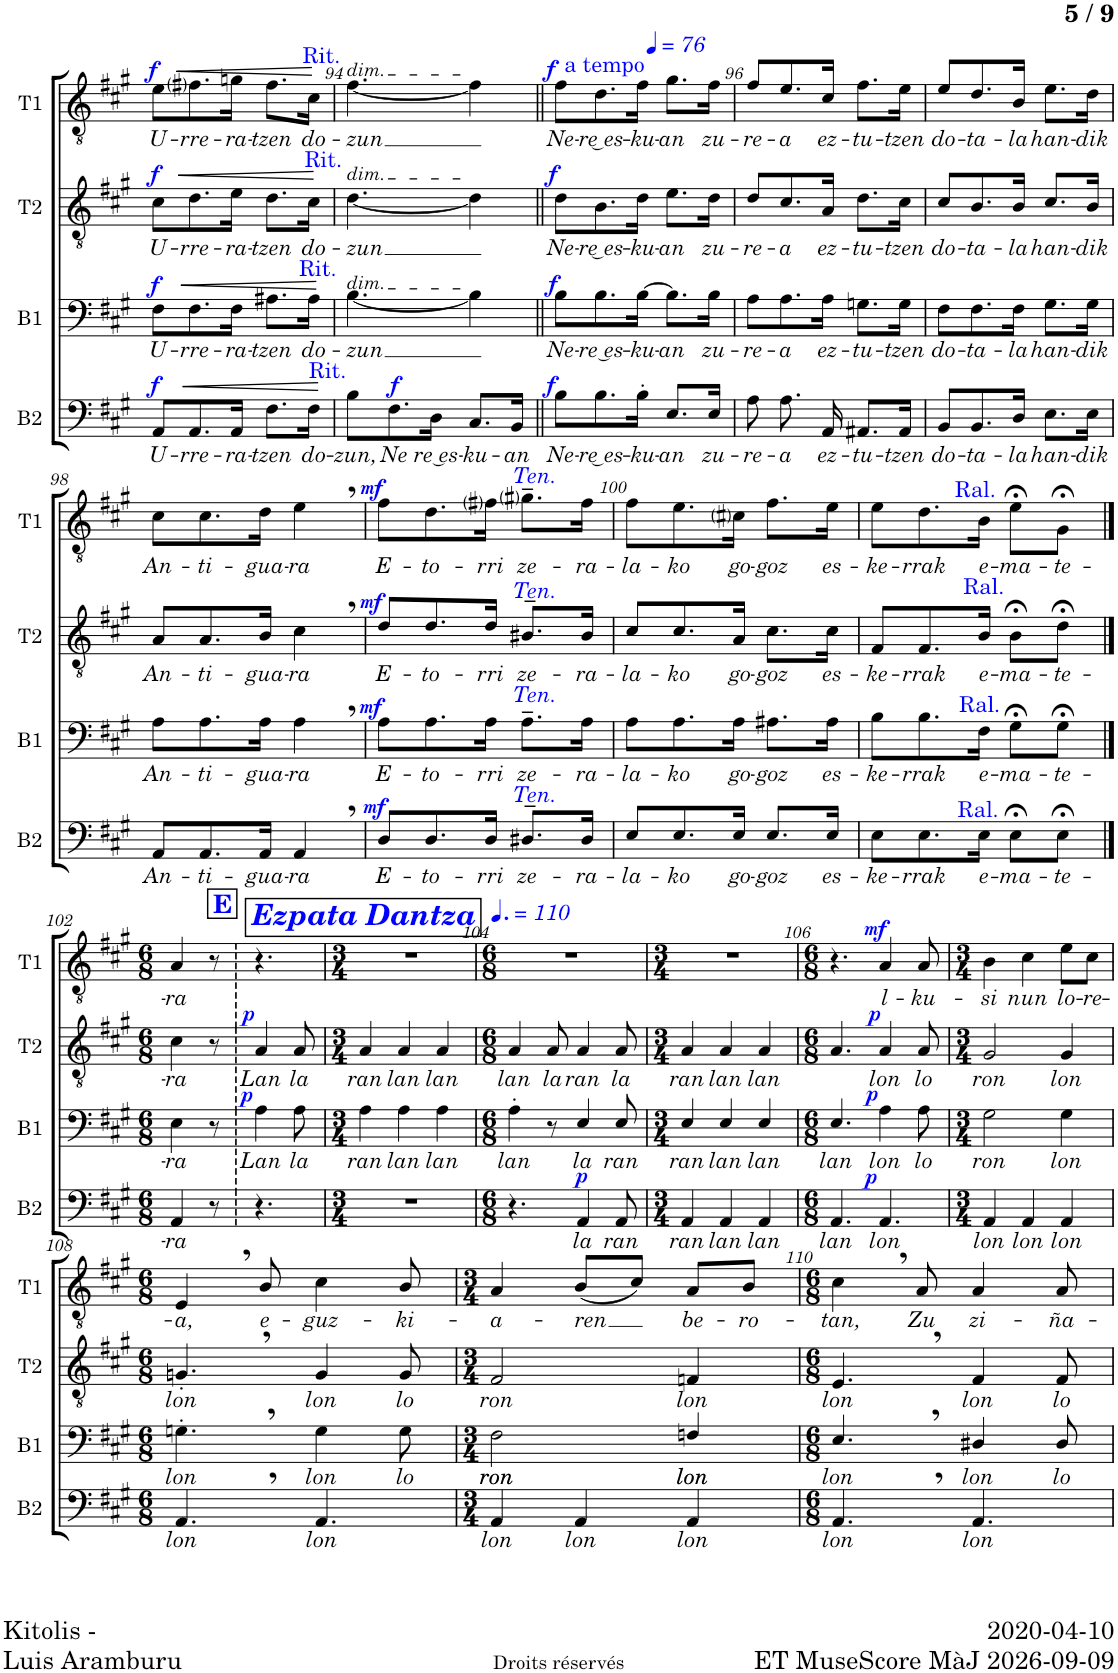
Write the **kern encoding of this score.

**kern	**text	**dynam	**kern	**text	**dynam	**kern	**text	**dynam	**kern	**text	**dynam	**kern
*part5	*part5	*part5	*part4	*part4	*part4	*part3	*part3	*part3	*part2	*part2	*part2	*part1
*staff5	*staff5	*staff5	*staff4	*staff4	*staff4	*staff3	*staff3	*staff3	*staff2	*staff2	*staff2	*staff1
*I"Basse	*	*	*I"Baryton	*	*	*I"Ténor 2	*	*	*I"Ténor 1	*	*	*I"Solo
*I'B2	*	*	*I'B1	*	*	*I'T2	*	*	*I'T1	*	*	*I'Solo
!!LO:PB:g=z
*clefF4	*	*	*clefF4	*	*	*clefGv2	*	*	*clefGv2	*	*	*clefGv2
*k[f#c#g#]	*	*	*k[f#c#g#]	*	*	*k[f#c#g#]	*	*	*k[f#c#g#]	*	*	*k[f#c#g#]
*M5/8	*	*	*M5/8	*	*	*M5/8	*	*	*M5/8	*	*	*M5/8
=93	=93	=93	=93	=93	=93	=93	=93	=93	=93	=93	=93	=93
!	!LO:LY:b	!LO:DY:a	!	!LO:LY:b	!LO:DY:a	!	!LO:LY:b	!LO:DY:a	!	!LO:LY:b	!LO:DY:a	!
8AA/L	U-	f	8F#\L	U-	f	8c#\L	U-	f	8e\L	U-	f	8%5r
!	!LO:LY:b	!	!	!LO:LY:b	!	!	!LO:LY:b	!	!	!LO:LY:b	!	!
8.AA/	-rre-	.	8.F#\	-rre-	.	8.d\	-rre-	.	8.f#i\	-rre-	.	.
!	!LO:LY:b	!	!	!LO:LY:b	!	!	!LO:LY:b	!	!	!LO:LY:b	!	!
16AA/Jk	-ra-	.	16F#\Jk	-ra-	.	16e\Jk	-ra-	.	16gn\Jk	-ra-	.	.
!	!LO:LY:b	!	!	!LO:LY:b	!	!	!LO:LY:b	!	!	!LO:LY:b	!	!
8.F#\L	-tzen	.	8.A#X\L	-tzen	.	8.d\L	-tzen	.	8.f#\L	-tzen	.	.
!	!LO:LY:b	!	!	!LO:LY:b	!	!	!LO:LY:b	!	!	!LO:LY:b	!	!
16F#\Jk	do-	.	16A#\Jk	do-	.	16c#\Jk	do-	.	16c#\Jk	do-	.	.
=94	=94	=94	=94	=94	=94	=94	=94	=94	=94	=94	=94	=94
!	!	!	!	!	!	!	!	!	!LO:TX:a:color=#0000FF:t=Rit.	!	!	!
!	!	!	!	!	!	!	!	!	!LO:TX:a:i:t=dim.	!	!	!
!	!	!	!	!	!	!LO:TX:a:color=#0000FF:t=Rit.	!	!	!	!	!	!
!	!	!	!	!	!	!LO:TX:a:i:t=dim.	!	!	!	!	!	!
!	!	!	!LO:TX:a:color=#0000FF:t=Rit.	!	!	!	!	!	!	!	!	!
!	!	!	!LO:TX:a:i:t=dim.	!	!	!	!	!	!	!	!	!
!LO:TX:a:color=#0000FF:t=Rit.	!	!	!	!	!	!	!	!	!	!	!	!
!	!LO:LY:b	!	!	!LO:LY:b	!	!	!LO:LY:b	!	!	!LO:LY:b	!	!
8B\L	zun,	.	[<4.B\	-zun	.	[<4.d\	-zun	.	[<4.f#\	-zun	.	8%5r
!	!LO:LY:b	!LO:DY:a	!	!	!	!	!	!	!	!	!	!
8.F#\	Ne	f	.	.	.	.	.	.	.	.	.	.
!	!LO:LY:b	!	!	!	!	!	!	!	!	!	!	!
16D\Jk	re ͜es-	.	.	.	.	.	.	.	.	.	.	.
!	!LO:LY:b	!	!	!	!	!	!	!	!	!	!	!
8.C#/L	-ku-	.	4B\]	.	.	4d\]	.	.	4f#\]	.	.	.
!	!LO:LY:b	!	!	!	!	!	!	!	!	!	!	!
16BB/Jk	-an	.	.	.	.	.	.	.	.	.	.	.
=95||	=95||	=95||	=95||	=95||	=95||	=95||	=95||	=95||	=95||	=95||	=95||	=95||
*	*	*	*	*	*	*	*	*	*	*	*	*MM76
!	!	!	!	!	!	!	!	!	!LO:TX:a:color=#0000FF:t=a tempo	!	!	!
!	!LO:LY:b	!LO:DY:a	!	!LO:LY:b	!LO:DY:a	!	!LO:LY:b	!LO:DY:a	!	!LO:LY:b	!LO:DY:a	!
8B\L	Ne-	f	8B\L	Ne-	f	8d\L	Ne-	f	8f#\L	Ne-	f	8%5r
!	!LO:LY:b	!	!	!LO:LY:b	!	!	!LO:LY:b	!	!	!LO:LY:b	!	!
8.B\	-re͜ es-	.	8.B\	-re ͜es-	.	8.B\	-re͜ es-	.	8.d\	-re͜ es-	.	.
!	!LO:LY:b	!	!	!LO:LY:b	!	!	!LO:LY:b	!	!	!LO:LY:b	!	!
16B'\Jk	-ku-	.	[16B\Jk	-ku-	.	16d\Jk	-ku-	.	16f#\Jk	-ku-	.	.
!	!LO:LY:b	!	!	!LO:LY:b	!	!	!LO:LY:b	!	!	!LO:LY:b	!	!
8.E/L	-an	.	8.B\L]	-an	.	8.e\L	-an	.	8.g#\L	-an	.	.
!	!LO:LY:b	!	!	!LO:LY:b	!	!	!LO:LY:b	!	!	!LO:LY:b	!	!
16E/Jk	zu-	.	16B\Jk	zu-	.	16d\Jk	zu-	.	16f#\Jk	zu-	.	.
=96	=96	=96	=96	=96	=96	=96	=96	=96	=96	=96	=96	=96
!	!LO:LY:b	!	!	!LO:LY:b	!	!	!LO:LY:b	!	!	!LO:LY:b	!	!
8A\	-re-	.	8A\L	-re-	.	8d/L	-re-	.	8f#/L	-re-	.	8%5r
!	!LO:LY:b	!	!	!LO:LY:b	!	!	!LO:LY:b	!	!	!LO:LY:b	!	!
8.A\	-a	.	8.A\	-a	.	8.c#/	-a	.	8.e/	-a	.	.
!	!LO:LY:b	!	!	!LO:LY:b	!	!	!LO:LY:b	!	!	!LO:LY:b	!	!
16AA/	ez-	.	16A\Jk	ez-	.	16A/Jk	ez-	.	16c#/Jk	ez-	.	.
!	!LO:LY:b	!	!	!LO:LY:b	!	!	!LO:LY:b	!	!	!LO:LY:b	!	!
8.AA#X/L	-tu-	.	8.Gn\L	-tu-	.	8.d\L	-tu-	.	8.f#\L	-tu-	.	.
!	!LO:LY:b	!	!	!LO:LY:b	!	!	!LO:LY:b	!	!	!LO:LY:b	!	!
16AA#/Jk	-tzen	.	16G\Jk	-tzen	.	16c#\Jk	-tzen	.	16e\Jk	-tzen	.	.
=97	=97	=97	=97	=97	=97	=97	=97	=97	=97	=97	=97	=97
!	!LO:LY:b	!	!	!LO:LY:b	!	!	!LO:LY:b	!	!	!LO:LY:b	!	!
8BB/L	do-	.	8F#\L	do-	.	8c#/L	do-	.	8e/L	do-	.	8%5r
!	!LO:LY:b	!	!	!LO:LY:b	!	!	!LO:LY:b	!	!	!LO:LY:b	!	!
8.BB/	-ta-	.	8.F#\	-ta-	.	8.B/	-ta-	.	8.d/	-ta-	.	.
!	!LO:LY:b	!	!	!LO:LY:b	!	!	!LO:LY:b	!	!	!LO:LY:b	!	!
16D/Jk	-la	.	16F#\Jk	-la	.	16B/Jk	-la	.	16B/Jk	-la	.	.
!	!LO:LY:b	!	!	!LO:LY:b	!	!	!LO:LY:b	!	!	!LO:LY:b	!	!
8.E\L	han-	.	8.G#\L	han-	.	8.c#/L	han-	.	8.e\L	han-	.	.
!	!LO:LY:b	!	!	!LO:LY:b	!	!	!LO:LY:b	!	!	!LO:LY:b	!	!
16E\Jk	-dik	.	16G#\Jk	-dik	.	16B/Jk	-dik	.	16d\Jk	-dik	.	.
!!LO:LB:g=z
=98	=98	=98	=98	=98	=98	=98	=98	=98	=98	=98	=98	=98
!	!LO:LY:b	!	!	!LO:LY:b	!	!	!LO:LY:b	!	!	!LO:LY:b	!	!
8AA/L	An-	.	8A\L	An-	.	8A/L	An-	.	8c#\L	An-	.	8%5r
!	!LO:LY:b	!	!	!LO:LY:b	!	!	!LO:LY:b	!	!	!LO:LY:b	!	!
8.AA/	-ti-	.	8.A\	-ti-	.	8.A/	-ti-	.	8.c#\	-ti-	.	.
!	!LO:LY:b	!	!	!LO:LY:b	!	!	!LO:LY:b	!	!	!LO:LY:b	!	!
16AA/Jk	-gua-	.	16A\Jk	-gua-	.	16B/Jk	-gua-	.	16d\Jk	-gua-	.	.
!	!LO:LY:b	!	!	!LO:LY:b	!	!	!LO:LY:b	!	!	!LO:LY:b	!	!
4AA,/	-ra	.	4A,\	-ra	.	4c#,\	-ra	.	4e,\	-ra	.	.
=99	=99	=99	=99	=99	=99	=99	=99	=99	=99	=99	=99	=99
!	!LO:LY:b	!LO:DY:a	!	!LO:LY:b	!LO:DY:a	!	!LO:LY:b	!LO:DY:a	!	!LO:LY:b	!LO:DY:a	!
8D/L	E-	mf	8A\L	E-	mf	8d/L	E-	mf	8f#\L	E-	mf	8%5r
!	!LO:LY:b	!	!	!LO:LY:b	!	!	!LO:LY:b	!	!	!LO:LY:b	!	!
8.D/	-to-	.	8.A\	-to-	.	8.d/	-to-	.	8.d\	-to-	.	.
!	!LO:LY:b	!	!	!LO:LY:b	!	!	!LO:LY:b	!	!	!LO:LY:b	!	!
16D/Jk	-rri	.	16A\Jk	-rri	.	16d/Jk	-rri	.	16f#i\Jk	-rri	.	.
!	!	!	!	!	!	!	!	!	!LO:TX:a:i:color=#0000FF:t=Ten.	!	!	!
!	!	!	!	!	!	!LO:TX:a:i:color=#0000FF:t=Ten.	!	!	!	!	!	!
!	!	!	!LO:TX:a:i:color=#0000FF:t=Ten.	!	!	!	!	!	!	!	!	!
!LO:TX:a:i:color=#0000FF:t=Ten.	!	!	!	!	!	!	!	!	!	!	!	!
!	!LO:LY:b	!	!	!LO:LY:b	!	!	!LO:LY:b	!	!	!LO:LY:b	!	!
8.D#X~>/L	ze-	.	8.A~\L	ze-	.	8.B#X~>/L	ze-	.	8.g#i~\L	ze-	.	.
!	!LO:LY:b	!	!	!LO:LY:b	!	!	!LO:LY:b	!	!	!LO:LY:b	!	!
16D#/Jk	-ra-	.	16A\Jk	-ra-	.	16B#/Jk	-ra-	.	16f#\Jk	-ra-	.	.
=100	=100	=100	=100	=100	=100	=100	=100	=100	=100	=100	=100	=100
!	!LO:LY:b	!	!	!LO:LY:b	!	!	!LO:LY:b	!	!	!LO:LY:b	!	!
8E/L	-la-	.	8A\L	-la-	.	8c#/L	-la-	.	8f#\L	-la-	.	8%5r
!	!LO:LY:b	!	!	!LO:LY:b	!	!	!LO:LY:b	!	!	!LO:LY:b	!	!
8.E/	-ko	.	8.A\	-ko	.	8.c#/	-ko	.	8.e\	-ko	.	.
!	!LO:LY:b	!	!	!LO:LY:b	!	!	!LO:LY:b	!	!	!LO:LY:b	!	!
16E/Jk	go-	.	16A\Jk	go-	.	16A/Jk	go-	.	16c#i\Jk	go-	.	.
!	!LO:LY:b	!	!	!LO:LY:b	!	!	!LO:LY:b	!	!	!LO:LY:b	!	!
8.E/L	-goz	.	8.A#X\L	-goz	.	8.c#\L	-goz	.	8.f#\L	-goz	.	.
!	!LO:LY:b	!	!	!LO:LY:b	!	!	!LO:LY:b	!	!	!LO:LY:b	!	!
16E/Jk	es-	.	16A#\Jk	es-	.	16c#\Jk	es-	.	16e\Jk	es-	.	.
=101	=101	=101	=101	=101	=101	=101	=101	=101	=101	=101	=101	=101
!	!LO:LY:b	!	!	!LO:LY:b	!	!	!LO:LY:b	!	!	!LO:LY:b	!	!
*	*	*	*	*	*	*^	*	*	*	*	*	*
8E\L	-ke-	.	8B\L	-ke-	.	8F#/L	4ryy	-ke-	.	8e\L	-ke-	.	8%5r
!	!LO:LY:b	!	!	!LO:LY:b	!	!	!	!LO:LY:b	!	!	!LO:LY:b	!	!
8.E\	-rrak	.	8.B\	-rrak	.	8.F#/	.	-rrak	.	8.d\	-rrak	.	.
!	!	!	!	!	!	!	!LO:TX:a:color=#0000FF:t=Ral.	!	!	!	!	!	!
.	.	.	.	.	.	.	4.ryy	.	.	.	.	.	.
!	!	!	!	!	!	!	!	!	!	!LO:TX:a:color=#0000FF:t=Ral.	!	!	!
!	!	!	!LO:TX:a:color=#0000FF:t=Ral.	!	!	!	!	!	!	!	!	!	!
!LO:TX:a:color=#0000FF:t=Ral.	!	!	!	!	!	!	!	!	!	!	!	!	!
!	!LO:LY:b	!	!	!LO:LY:b	!	!	!	!LO:LY:b	!	!	!LO:LY:b	!	!
16E\Jk	e-	.	16F#\Jk	e-	.	16B/Jk	.	e-	.	16B\Jk	e-	.	.
!	!LO:LY:b	!	!	!LO:LY:b	!	!	!	!LO:LY:b	!	!	!LO:LY:b	!	!
8E;<\L	-ma-	.	8G#;<\L	-ma-	.	8B;<\L	.	-ma-	.	8e;<\L	-ma-	.	.
!	!LO:LY:b	!	!	!LO:LY:b	!	!	!	!LO:LY:b	!	!	!LO:LY:b	!	!
8E;<\J	-te-	.	8G#;<\J	-te-	.	8d;<\J	.	-te-	.	8G#;<\J	-te-	.	.
*	*	*	*	*	*	*v	*v	*	*	*	*	*	*
!!LO:LB:g=z
==102	==102	==102	==102	==102	==102	==102	==102	==102	==102	==102	==102	==102
!!LO:REH:place=s1:a:B:cj:color=#0000FF:fs=14:t=E:qo=1.5
!!LO:REH:place=s1:a:Bi:cj:color=#0000FF:fs=16:t=Ezpata Dantza:qo=1.5
*M6/8	*	*	*M6/8	*	*	*M6/8	*	*	*M6/8	*	*	*M6/8
*	*	*	*	*	*	*^	*	*	*	*	*	*
!	!LO:LY:b	!	!	!LO:LY:b	!	!	!	!LO:LY:b	!	!	!LO:LY:b	!	!
*	*	*	*	*	*	*v	*v	*	*	*	*	*	*^
4AA/	-ra	.	4E\	-ra	.	4c#\	-ra	.	4A/	-ra	.	2.r	4.ryy
8r	.	.	8r	.	.	8r	.	.	8r	.	.	.	.
*	*	*	*	*	*	*	*	*	*	*	*	*MM165	*
!	!	!	!	!LO:LY:b	!LO:DY:a	!	!LO:LY:b	!LO:DY:a	!	!	!	!	!
4.r	.	.	4A\	Lan	p	4A/	Lan	p	4.r	.	.	.	4.ryy
!	!	!	!	!LO:LY:b	!	!	!LO:LY:b	!	!	!	!	!	!
.	.	.	8A\	la	.	8A/	la	.	.	.	.	.	.
*	*	*	*	*	*	*	*	*	*	*	*	*v	*v
=103	=103	=103	=103	=103	=103	=103	=103	=103	=103	=103	=103	=103
*M3/4	*	*	*M3/4	*	*	*M3/4	*	*	*M3/4	*	*	*M3/4
*	*	*	*	*	*	*	*	*	*	*	*	*^
!	!	!	!	!LO:LY:b	!	!	!LO:LY:b	!	!	!	!	!	!
*	*	*	*	*	*	*	*	*	*	*	*	*v	*v
2.r	.	.	4A\	ran	.	4A/	ran	.	2.r	.	.	2.r
!	!	!	!	!LO:LY:b	!	!	!LO:LY:b	!	!	!	!	!
.	.	.	4A\	lan	.	4A/	lan	.	.	.	.	.
!	!	!	!	!LO:LY:b	!	!	!LO:LY:b	!	!	!	!	!
.	.	.	4A\	lan	.	4A/	lan	.	.	.	.	.
=104	=104	=104	=104	=104	=104	=104	=104	=104	=104	=104	=104	=104
*M6/8	*	*	*M6/8	*	*	*M6/8	*	*	*M6/8	*	*	*M6/8
!	!	!	!	!LO:LY:b	!	!	!LO:LY:b	!	!	!	!	!
4.r	.	.	4A'\	lan	.	4A/	lan	.	2.r	.	.	2.r
!	!	!	!	!	!	!	!LO:LY:b	!	!	!	!	!
.	.	.	8r	.	.	8A/	la	.	.	.	.	.
!	!LO:LY:b	!LO:DY:a	!	!LO:LY:b	!	!	!LO:LY:b	!	!	!	!	!
4AA/	la	p	4E/	la	.	4A/	ran	.	.	.	.	.
!	!LO:LY:b	!	!	!LO:LY:b	!	!	!LO:LY:b	!	!	!	!	!
8AA/	ran	.	8E/	ran	.	8A/	la	.	.	.	.	.
=105	=105	=105	=105	=105	=105	=105	=105	=105	=105	=105	=105	=105
*M3/4	*	*	*M3/4	*	*	*M3/4	*	*	*M3/4	*	*	*M3/4
!	!LO:LY:b	!	!	!LO:LY:b	!	!	!LO:LY:b	!	!	!	!	!
4AA/	ran	.	4E/	ran	.	4A/	ran	.	2.r	.	.	2.r
!	!LO:LY:b	!	!	!LO:LY:b	!	!	!LO:LY:b	!	!	!	!	!
4AA/	lan	.	4E/	lan	.	4A/	lan	.	.	.	.	.
!	!LO:LY:b	!	!	!LO:LY:b	!	!	!LO:LY:b	!	!	!	!	!
4AA/	lan	.	4E/	lan	.	4A/	lan	.	.	.	.	.
=106	=106	=106	=106	=106	=106	=106	=106	=106	=106	=106	=106	=106
*M6/8	*	*	*M6/8	*	*	*M6/8	*	*	*M6/8	*	*	*M6/8
!	!LO:LY:b	!	!	!LO:LY:b	!	!	!	!	!	!	!	!
4.AA/	lan	.	4.E/	lan	.	4.A/	.	.	4.r	.	.	2.r
!	!LO:LY:b	!LO:DY:a	!	!LO:LY:b	!LO:DY:a	!	!LO:LY:b	!LO:DY:a	!	!LO:LY:b	!LO:DY:a	!
4.AA/	lon	p	4A\	lon	p	4A/	lon	p	4A/	l-	mf	.
!	!	!	!	!LO:LY:b	!	!	!LO:LY:b	!	!	!LO:LY:b	!	!
.	.	.	8A\	lo	.	8A/	lo	.	8A/	-ku-	.	.
=107	=107	=107	=107	=107	=107	=107	=107	=107	=107	=107	=107	=107
*M3/4	*	*	*M3/4	*	*	*M3/4	*	*	*M3/4	*	*	*M3/4
!	!LO:LY:b	!	!	!LO:LY:b	!	!	!LO:LY:b	!	!	!LO:LY:b	!	!
4AA/	lon	.	2G#\	ron	.	2G#/	ron	.	4B\	-si	.	2.r
!	!LO:LY:b	!	!	!	!	!	!	!	!	!LO:LY:b	!	!
4AA/	lon	.	.	.	.	.	.	.	4c#\	nun	.	.
!	!LO:LY:b	!	!	!LO:LY:b	!	!	!LO:LY:b	!	!	!LO:LY:b	!	!
4AA/	lon	.	4G#\	lon	.	4G#/	lon	.	8e\L	lo-	.	.
!	!	!	!	!	!	!	!	!	!	!LO:LY:b	!	!
.	.	.	.	.	.	.	.	.	8c#\J	-re-	.	.
!!LO:LB:g=z
=108	=108	=108	=108	=108	=108	=108	=108	=108	=108	=108	=108	=108
*M6/8	*	*	*M6/8	*	*	*M6/8	*	*	*M6/8	*	*	*M6/8
!	!LO:LY:b	!	!	!LO:LY:b	!	!	!LO:LY:b	!	!	!LO:LY:b	!	!
4.AA,/	lon	.	4.Gn',\	lon	.	4.Gn',/	lon	.	4E,/	-a,	.	2.r
!	!	!	!	!	!	!	!	!	!	!LO:LY:b	!	!
.	.	.	.	.	.	.	.	.	8B/	e-	.	.
!	!LO:LY:b	!	!	!LO:LY:b	!	!	!LO:LY:b	!	!	!LO:LY:b	!	!
4.AA/	lon	.	4G\	lon	.	4G/	lon	.	4c#\	-guz-	.	.
!	!	!	!	!LO:LY:b	!	!	!LO:LY:b	!	!	!LO:LY:b	!	!
.	.	.	8G\	lo	.	8G/	lo	.	8B/	-ki-	.	.
=109	=109	=109	=109	=109	=109	=109	=109	=109	=109	=109	=109	=109
*M3/4	*	*	*M3/4	*	*	*M3/4	*	*	*M3/4	*	*	*M3/4
!	!LO:LY:b	!	!	!LO:LY:b	!	!	!LO:LY:b	!	!	!LO:LY:b	!	!
4AA/	lon	.	2F#\	ron	.	2F#/	ron	.	4A/	-a-	.	2.r
!	!LO:LY:b	!	!	!	!	!	!	!	!	!LO:LY:b	!	!
4AA/	lon	.	.	.	.	.	.	.	(8B/L	-ren	.	.
.	.	.	.	.	.	.	.	.	8c#/J)	.	.	.
!	!LO:LY:b	!	!	!LO:LY:b	!	!	!LO:LY:b	!	!	!LO:LY:b	!	!
4AA/	lon	.	4Fn/	lon	.	4Fn/	lon	.	8A/L	be-	.	.
!	!	!	!	!	!	!	!	!	!	!LO:LY:b	!	!
.	.	.	.	.	.	.	.	.	8B/J	-ro-	.	.
=110	=110	=110	=110	=110	=110	=110	=110	=110	=110	=110	=110	=110
*M6/8	*	*	*M6/8	*	*	*M6/8	*	*	*M6/8	*	*	*M6/8
!	!LO:LY:b	!	!	!LO:LY:b	!	!	!LO:LY:b	!	!	!LO:LY:b	!	!
4.AA,/	lon	.	4.E,/	lon	.	4.E,/	lon	.	4c#,\	-tan,	.	2.r
!	!	!	!	!	!	!	!	!	!	!LO:LY:b	!	!
.	.	.	.	.	.	.	.	.	8A/	Zu	.	.
!	!LO:LY:b	!	!	!LO:LY:b	!	!	!LO:LY:b	!	!	!LO:LY:b	!	!
4.AA/	lon	.	4D#X/	lon	.	4F#/	lon	.	4A/	zi-	.	.
!	!	!	!	!LO:LY:b	!	!	!LO:LY:b	!	!	!LO:LY:b	!	!
.	.	.	8D#/	lo	.	8F#/	lo	.	8A/	-ña-	.	.
=	=	=	=	=	=	=	=	=	=	=	=	=
*-	*-	*-	*-	*-	*-	*-	*-	*-	*-	*-	*-	*-
